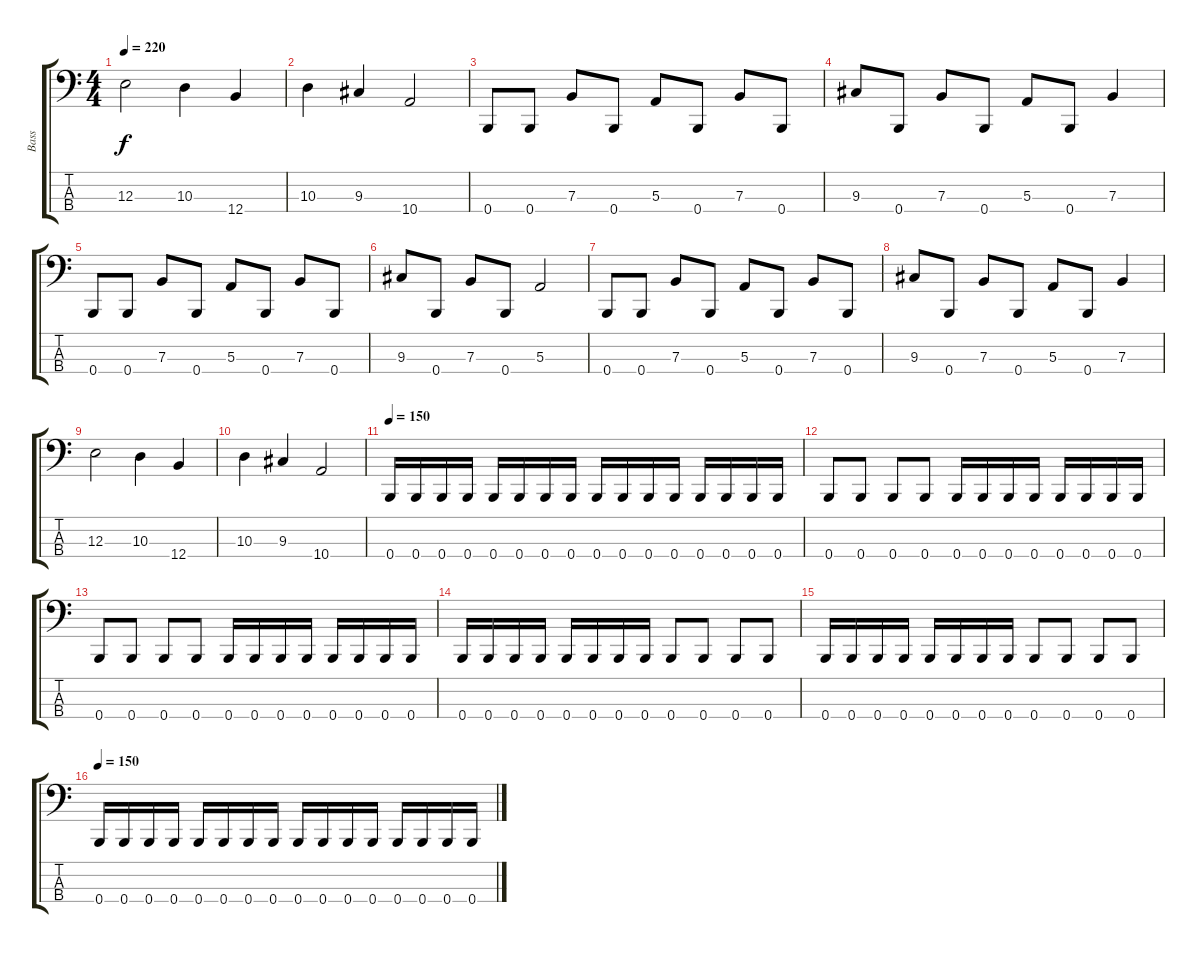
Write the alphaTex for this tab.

\track ("Bass" "Bass") {instrument electricbasspick}
\staff {score tabs}
\tuning (D2 A1 E1 B0) {hide}
\ts (4 4)
\tempo 220
\clef f4
\ks c
12.3.2{dy f} 10.3.4 12.4.4 |
10.3.4 9.3.4 10.4.2 |
0.4.8 0.4.8 7.3.8 0.4.8 5.3.8 0.4.8 7.3.8 0.4.8 |
9.3.8 0.4.8 7.3.8 0.4.8 5.3.8 0.4.8 7.3.4 |
0.4.8 0.4.8 7.3.8 0.4.8 5.3.8 0.4.8 7.3.8 0.4.8 |
9.3.8 0.4.8 7.3.8 0.4.8 5.3.2 |
0.4.8 0.4.8 7.3.8 0.4.8 5.3.8 0.4.8 7.3.8 0.4.8 |
9.3.8 0.4.8 7.3.8 0.4.8 5.3.8 0.4.8 7.3.4 |
12.3.2 10.3.4 12.4.4 |
10.3.4 9.3.4 10.4.2 |
\tempo 150
0.4.16 0.4.16 0.4.16 0.4.16 0.4.16 0.4.16 0.4.16 0.4.16 0.4.16 0.4.16 0.4.16 0.4.16 0.4.16 0.4.16 0.4.16 0.4.16 |
0.4.8 0.4.8 0.4.8 0.4.8 0.4.16 0.4.16 0.4.16 0.4.16 0.4.16 0.4.16 0.4.16 0.4.16 |
0.4.8 0.4.8 0.4.8 0.4.8 0.4.16 0.4.16 0.4.16 0.4.16 0.4.16 0.4.16 0.4.16 0.4.16 |
0.4.16 0.4.16 0.4.16 0.4.16 0.4.16 0.4.16 0.4.16 0.4.16 0.4.8 0.4.8 0.4.8 0.4.8 |
0.4.16 0.4.16 0.4.16 0.4.16 0.4.16 0.4.16 0.4.16 0.4.16 0.4.8 0.4.8 0.4.8 0.4.8 |
\tempo 150
0.4.16 0.4.16 0.4.16 0.4.16 0.4.16 0.4.16 0.4.16 0.4.16 0.4.16 0.4.16 0.4.16 0.4.16 0.4.16 0.4.16 0.4.16 0.4.16
